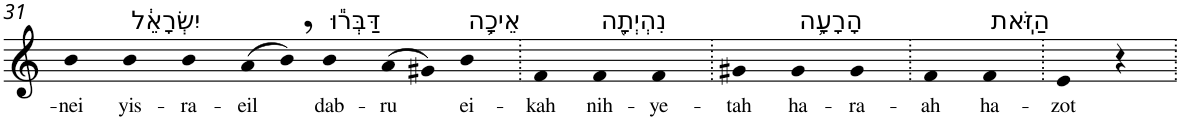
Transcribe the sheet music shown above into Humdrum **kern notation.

**kern	**text
*part1	*part1
*staff1	*staff1
*I"Piano	*
*I'Pno	*
!!LO:PB:g=z
*clefG2	*
*k[]	*
=31	=31
!	!LO:LY:b
4b	-nei
!LO:TX:a:t=יִשְׂרָאֵ֔ל	!
!	!LO:LY:b
4b	yis-
!	!LO:LY:b
4b	-ra-
!	!LO:LY:b
(>8a	-eil
8b,)	.
!LO:TX:a:t=דַּבְּר֕וּ	!
!	!LO:LY:b
4b	dab-
!	!LO:LY:b
(>8a	-ru
8g#X)	.
!LO:TX:a:t=אֵיכָ֥ה	!
!	!LO:LY:b
4b	ei-
=32.	=32.
!	!LO:LY:b
4f	-kah
!LO:TX:a:t=נִהְיְתָ֖ה	!
!	!LO:LY:b
4f	nih-
!	!LO:LY:b
4f	-ye-
=33.	=33.
!	!LO:LY:b
4g#X	-tah
!LO:TX:a:t=הָרָעָ֥ה	!
!	!LO:LY:b
4g#	ha-
!	!LO:LY:b
4g#	-ra-
=34.	=34.
!	!LO:LY:b
4f	-ah
!LO:TX:a:t=הַזֹּֽאת	!
!	!LO:LY:b
4f	ha-
=35.	=35.
!	!LO:LY:b
4e	-zot
4r	.
=.	=.
*-	*-
